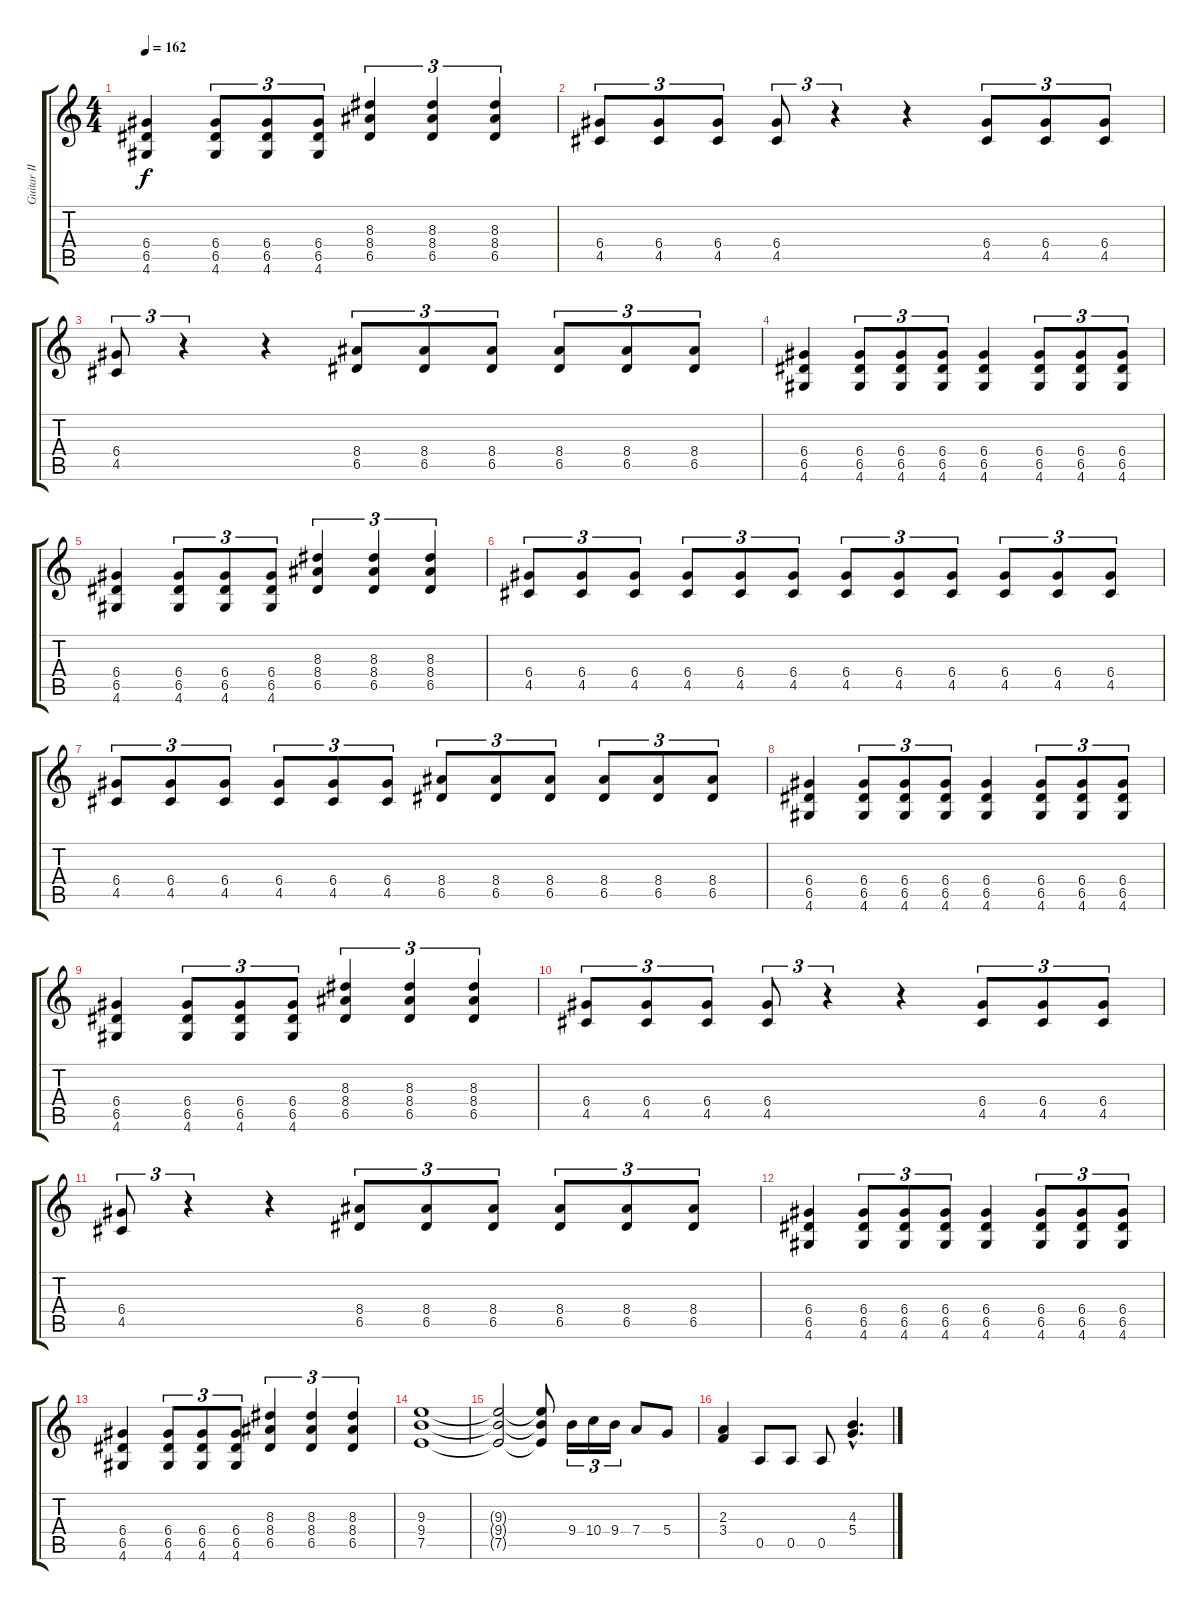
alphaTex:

\track ("Guitar II" "Guitar II") {instrument distortionguitar}
\staff {score tabs}
\tuning (E4 B3 G3 D3 A2 E2) {hide}
\ts (4 4)
\tempo 162
\clef g2
\ks c
(6.4 6.5 4.6).4{dy f} (6.4 6.5 4.6).8{tu (3 2)} (6.4 6.5 4.6).8{tu (3 2)} (6.4 6.5 4.6).8{tu (3 2)} (8.3 8.4 6.5).4{tu (3 2)} (8.3 8.4 6.5).4{tu (3 2)} (8.3 8.4 6.5).4{tu (3 2)} |
(6.4 4.5).8{tu (3 2)} (6.4 4.5).8{tu (3 2)} (6.4 4.5).8{tu (3 2)} (6.4 4.5).8{tu (3 2)} r.4{tu (3 2)} r.4 (6.4 4.5).8{tu (3 2)} (6.4 4.5).8{tu (3 2)} (6.4 4.5).8{tu (3 2)} |
(6.4 4.5).8{tu (3 2)} r.4{tu (3 2)} r.4 (8.4 6.5).8{tu (3 2)} (8.4 6.5).8{tu (3 2)} (8.4 6.5).8{tu (3 2)} (8.4 6.5).8{tu (3 2)} (8.4 6.5).8{tu (3 2)} (8.4 6.5).8{tu (3 2)} |
(6.4 6.5 4.6).4 (6.4 6.5 4.6).8{tu (3 2)} (6.4 6.5 4.6).8{tu (3 2)} (6.4 6.5 4.6).8{tu (3 2)} (6.4 6.5 4.6).4 (6.4 6.5 4.6).8{tu (3 2)} (6.4 6.5 4.6).8{tu (3 2)} (6.4 6.5 4.6).8{tu (3 2)} |
(6.4 6.5 4.6).4 (6.4 6.5 4.6).8{tu (3 2)} (6.4 6.5 4.6).8{tu (3 2)} (6.4 6.5 4.6).8{tu (3 2)} (8.3 8.4 6.5).4{tu (3 2)} (8.3 8.4 6.5).4{tu (3 2)} (8.3 8.4 6.5).4{tu (3 2)} |
(6.4 4.5).8{tu (3 2)} (6.4 4.5).8{tu (3 2)} (6.4 4.5).8{tu (3 2)} (6.4 4.5).8{tu (3 2)} (6.4 4.5).8{tu (3 2)} (6.4 4.5).8{tu (3 2)} (6.4 4.5).8{tu (3 2)} (6.4 4.5).8{tu (3 2)} (6.4 4.5).8{tu (3 2)} (6.4 4.5).8{tu (3 2)} (6.4 4.5).8{tu (3 2)} (6.4 4.5).8{tu (3 2)} |
(6.4 4.5).8{tu (3 2)} (6.4 4.5).8{tu (3 2)} (6.4 4.5).8{tu (3 2)} (6.4 4.5).8{tu (3 2)} (6.4 4.5).8{tu (3 2)} (6.4 4.5).8{tu (3 2)} (8.4 6.5).8{tu (3 2)} (8.4 6.5).8{tu (3 2)} (8.4 6.5).8{tu (3 2)} (8.4 6.5).8{tu (3 2)} (8.4 6.5).8{tu (3 2)} (8.4 6.5).8{tu (3 2)} |
(6.4 6.5 4.6).4 (6.4 6.5 4.6).8{tu (3 2)} (6.4 6.5 4.6).8{tu (3 2)} (6.4 6.5 4.6).8{tu (3 2)} (6.4 6.5 4.6).4 (6.4 6.5 4.6).8{tu (3 2)} (6.4 6.5 4.6).8{tu (3 2)} (6.4 6.5 4.6).8{tu (3 2)} |
(6.4 6.5 4.6).4 (6.4 6.5 4.6).8{tu (3 2)} (6.4 6.5 4.6).8{tu (3 2)} (6.4 6.5 4.6).8{tu (3 2)} (8.3 8.4 6.5).4{tu (3 2)} (8.3 8.4 6.5).4{tu (3 2)} (8.3 8.4 6.5).4{tu (3 2)} |
(6.4 4.5).8{tu (3 2)} (6.4 4.5).8{tu (3 2)} (6.4 4.5).8{tu (3 2)} (6.4 4.5).8{tu (3 2)} r.4{tu (3 2)} r.4 (6.4 4.5).8{tu (3 2)} (6.4 4.5).8{tu (3 2)} (6.4 4.5).8{tu (3 2)} |
(6.4 4.5).8{tu (3 2)} r.4{tu (3 2)} r.4 (8.4 6.5).8{tu (3 2)} (8.4 6.5).8{tu (3 2)} (8.4 6.5).8{tu (3 2)} (8.4 6.5).8{tu (3 2)} (8.4 6.5).8{tu (3 2)} (8.4 6.5).8{tu (3 2)} |
(6.4 6.5 4.6).4 (6.4 6.5 4.6).8{tu (3 2)} (6.4 6.5 4.6).8{tu (3 2)} (6.4 6.5 4.6).8{tu (3 2)} (6.4 6.5 4.6).4 (6.4 6.5 4.6).8{tu (3 2)} (6.4 6.5 4.6).8{tu (3 2)} (6.4 6.5 4.6).8{tu (3 2)} |
(6.4 6.5 4.6).4 (6.4 6.5 4.6).8{tu (3 2)} (6.4 6.5 4.6).8{tu (3 2)} (6.4 6.5 4.6).8{tu (3 2)} (8.3 8.4 6.5).4{tu (3 2)} (8.3 8.4 6.5).4{tu (3 2)} (8.3 8.4 6.5).4{tu (3 2)} |
(9.3 9.4 7.5).1 |
(9.3{t} 9.4{t} 7.5{t}).2 (9.3{t} 9.4{t} 7.5{t}).8 9.4.16{tu (3 2)} 10.4.16{tu (3 2)} 9.4.16{tu (3 2)} 7.4.8 5.4.8 |
(2.3 3.4).4 0.5.8 0.5.8 0.5.8 (4.3{hac} 5.4{hac}).4{d}
